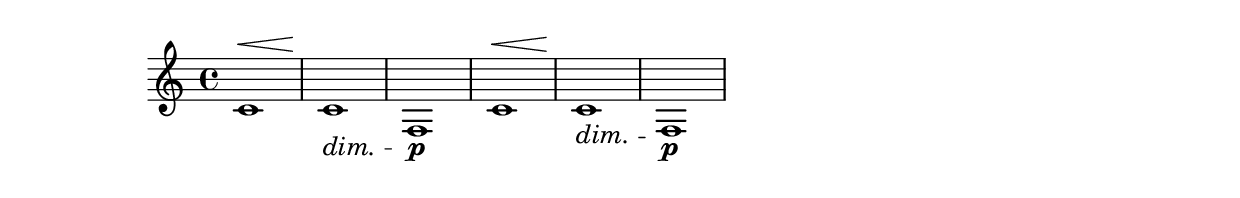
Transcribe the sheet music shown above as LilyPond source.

\version "2.13.23"

\header {
  texidoc = "Hairpins, DynamicTextSpanners and dynamics can be
positioned independently using @code{\\breakDynamicSpan}, which
causes the alignment spanner to end prematurely.
"
}

\relative c' {
  c1^\<
  \dimTextDim
  c1_\>
  f,1\p

  c'1^\<
  \breakDynamicSpan
  c1_\>
  \breakDynamicSpan
  f,1\p
}
